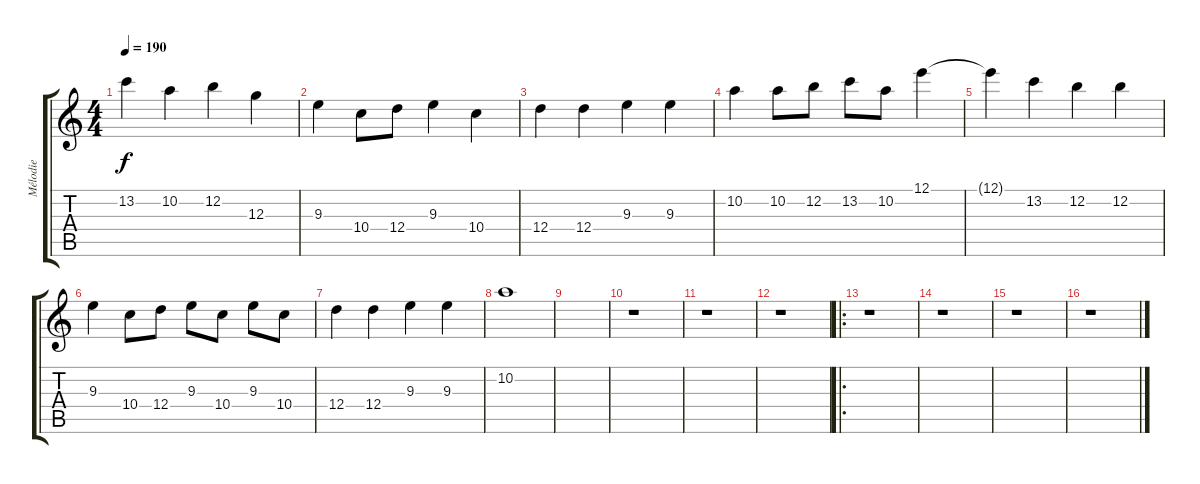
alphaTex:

\track ("Mélodie" "Mélodie") {instrument acousticguitarnylon}
\staff {score tabs}
\tuning (E4 B3 G3 D3 A2 E2) {hide}
\ts (4 4)
\tempo 190
\clef g2
\ks c
13.2.4{dy f instrument acousticguitarnylon} 10.2.4 12.2.4 12.3.4 |
9.3.4 10.4.8 12.4.8 9.3.4 10.4.4 |
12.4.4 12.4.4 9.3.4 9.3.4 |
10.2.4 10.2.8 12.2.8 13.2.8 10.2.8 12.1.4 |
12.1{t}.4 13.2.4 12.2.4 12.2.4 |
9.3.4 10.4.8 12.4.8 9.3.8 10.4.8 9.3.8 10.4.8 |
12.4.4 12.4.4 9.3.4 9.3.4 |
10.2.1 |
|
r.1 |
r.1 |
r.1 |
\ro
r.1 |
r.1 |
r.1 |
r.1
